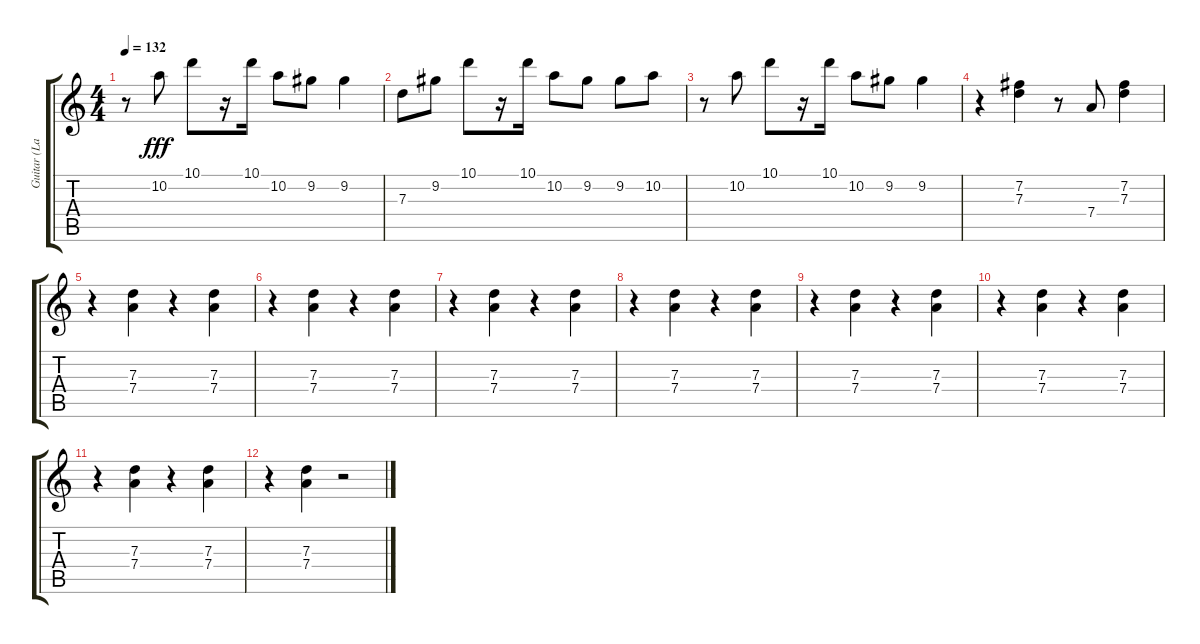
\track ("Guitar (Larry LaLonde)" "Guitar (La") {instrument overdrivenguitar}
\staff {score tabs}
\tuning (E4 B3 G3 D3 A2 E2) {hide}
\ts (4 4)
\tempo 132
\clef g2
\ks c
r.8{dy fff} 10.2.8 10.1.8 r.16 10.1.16 10.2.8 9.2.8 9.2.4 |
7.3.8 9.2.8 10.1.8 r.16 10.1.16 10.2.8 9.2.8 9.2.8 10.2.8 |
r.8 10.2.8 10.1.8 r.16 10.1.16 10.2.8 9.2.8 9.2.4 |
r.4 (7.2 7.3).4 r.8 7.4.8 (7.2 7.3).4 |
r.4 (7.3 7.4).4 r.4 (7.3 7.4).4 |
r.4 (7.3 7.4).4 r.4 (7.3 7.4).4 |
r.4 (7.3 7.4).4 r.4 (7.3 7.4).4 |
r.4 (7.3 7.4).4 r.4 (7.3 7.4).4 |
r.4 (7.3 7.4).4 r.4 (7.3 7.4).4 |
r.4 (7.3 7.4).4 r.4 (7.3 7.4).4 |
r.4 (7.3 7.4).4 r.4 (7.3 7.4).4 |
r.4 (7.3 7.4).4 r.2
